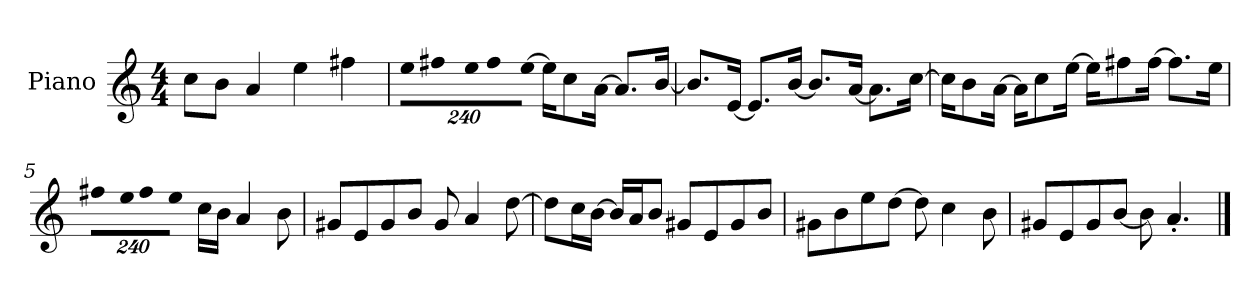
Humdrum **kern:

**kern
*part1
*staff1
*I"Piano
*I'P-no
*clefG2
*k[]
*M4/4
*MM90
=1
8cc\L
8b\J
4a/
4ee\
4ff#X\
=2
*Xbrackettup
!LO:N:vis=16
1920%137ee\KL
!LO:N:vis=8
960%137ff#X\
!LO:N:vis=16
1920%137ee\K
!LO:N:vis=8
960%137ff#\
!LO:N:vis=16
[1920%137ee\Jk
16ee\KL]
8cc\
[16a\Jk
8.a/L]
[16b/Jk
=3
8.b/L]
[16e/Jk
8.e/L]
[16b/Jk
8.b/L]
[16a/Jk
8.a\L]
[16cc\Jk
=4
16cc\KL]
8b\
[16a\Jk
16a\KL]
8cc\
[16ee\Jk
16ee\KL]
8ff#X\
[16ff#\Jk
8.ff#\L]
16ee\Jk
!!LO:LB:g=z
=5
!LO:N:vis=8
960%137ff#X\L
!LO:N:vis=16
1920%137ee\K
!LO:N:vis=8
960%137ff#\
!LO:N:vis=8
960%137ee\J
16cc\LL
16b\JJ
4a/
8b\
=6
8g#X/L
8e/
8g#/
8b/J
8g#/
4a/
[8dd\
=7
8dd\L]
16cc\L
[16b\JJ
16b/LL]
16a/J
8b/J
8g#X/L
8e/
8g#/
8b/J
=8
8g#X\L
8b\
8ee\
[8dd\J
8dd\]
4cc\
8b\
=9
8g#X/L
8e/
8g#/
[8b/J
8b\]
4.a'/
==
*-
